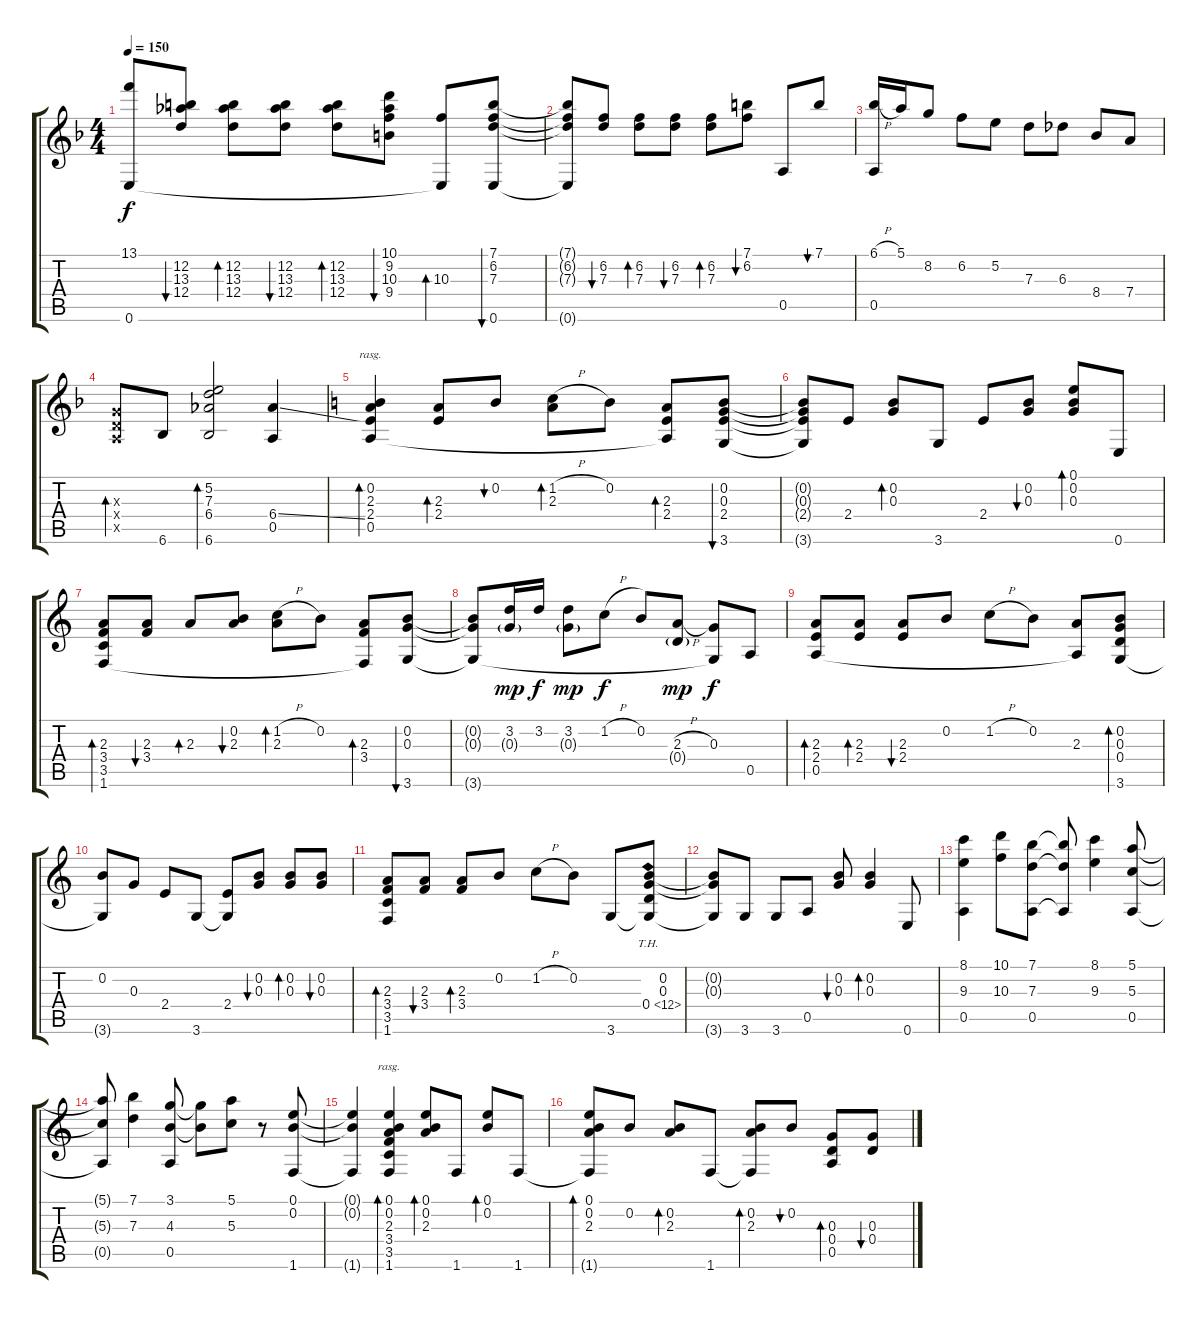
\track "" {instrument acousticguitarsteel}
\staff {score tabs}
\tuning (E4 B3 G3 D3 A2 E2) {hide}
\ts (4 4)
\tempo 150
\clef g2
\ks f
(13.1{t} 0.6{t}).8{dy f} (12.2 13.3 12.4).8{bu 120} (12.2 13.3 12.4).8{bd 120} (12.2 13.3 12.4).8{bu 120} (12.2 13.3 12.4).8{bd 120} (10.1 9.2 10.3 9.4).8{bu 120} (10.3 0.6{t}).8{bd 120} (7.1 6.2 7.3 0.6).8{bu 120} |
(7.1{t} 6.2{t} 7.3{t} 0.6{t}).8 (6.2 7.3).8{bu 120} (6.2 7.3).8{bd 120} (6.2 7.3).8{bu 120} (6.2 7.3).8{bd 120} (7.1 6.2).8{bu 120} 0.5.8 7.1.8{bu 120} |
(6.1{h} 0.5).16 5.1.16 8.2.8 6.2.8 5.2.8 7.3.8 6.3.8 8.4.8 7.4.8 |
(0.3{x} 0.4{x} 0.5{x}).8{bd 120} 6.6.8 (5.2 7.3 6.4 6.6).2{bd 120} (6.4{ss} 0.5).4 |
\ks c
(0.2 2.3 2.4 0.5).4{bd 60 rasg ii} (2.3 2.4).8{bd 60} 0.2.8{bu 60} (1.2{h} 2.3).8{bd 120} 0.2.8 (2.3 2.4 0.5{t}).8{bd 60} (0.2 0.3 2.4 3.6).8{bu 120} |
(0.2{t} 0.3{t} 2.4{t} 3.6{t}).8 2.4.8 (0.2 0.3).8{bd 60} 3.6.8 2.4.8 (0.2 0.3).8{bu 120} (0.1 0.2 0.3).8{bd 120} 0.6.8 |
(2.3 3.4 3.5 1.6).8{bd 240} (2.3 3.4).8{bu 240} 2.3.8{bd 240} (0.2 2.3).8{bu 240} (1.2{h} 2.3).8{bd 240} 0.2.8 (2.3 3.4 1.6{t}).8{bd 240} (0.2 0.3 3.6).8{bu 240} |
(0.2{t} 0.3{t} 3.6{t}).8 (3.2 0.3{g}).16{dy mp} 3.2.16{dy f} (3.2 0.3{g}).8{dy mp} 1.2{h}.8{dy f} 0.2.8 (2.3{h} 0.4{g}).8{dy mp} (0.3 3.6{t}).8{dy f} 0.5.8 |
(2.3 2.4 0.5).8{bd 120} (2.3 2.4).8{bd 120} (2.3 2.4).8{bu 120} 0.2.8 1.2{h}.8 0.2.8 (2.3 0.5{t}).8 (0.2 0.3 0.4 3.6).8{bd 120} |
(0.2 3.6{t}).8 0.3.8 2.4.8 3.6.8 (2.4 3.6{t}).8 (0.2 0.3).8{bu 240} (0.2 0.3).8{bd 240} (0.2 0.3).8{bu 240} |
(2.3 3.4 3.5 1.6).8{bd 60} (2.3 3.4).8{bu 120} (2.3 3.4).8{bd 120} 0.2.8 1.2{h}.8 0.2.8 3.6.8 (0.2 0.3 0.4{th 12} 3.6{t}).8 |
(0.2{t} 0.3{t} 3.6{t}).8 3.6.8 3.6.8 0.5.8 (0.2 0.3).8{bu 120} (0.2 0.3).4{bd 120} 0.6.8 |
(8.1 9.3 0.5).4 (10.1 10.3).8 (7.1 7.3 0.5).8 (7.1{t} 7.3{t} 0.5{t}).8 (8.1 9.3).4 (5.1 5.3 0.5).8 |
(5.1{t} 5.3{t} 0.5{t}).8 (7.1 7.3).4 (3.1 4.3 0.5).8 (3.1{t} 4.3{t}).8 (5.1 5.3).8 r.8 (0.1 0.2 1.6).8 |
(0.1{t} 0.2{t} 1.6{t}).4 (0.1 0.2 2.3 3.4 3.5 1.6).4{bd 60 rasg ii} (0.1 0.2 2.3).8{bd 60} 1.6.8 (0.1 0.2).8{bd 60} 1.6.8 |
(0.1 0.2 2.3 1.6{t}).8{bd 60} 0.2.8 (0.2 2.3).8{bd 60} 1.6.8 (0.2 2.3 1.6{t}).8{bd 120} 0.2.8{bu 60} (0.3 0.4 0.5).8{bd 120} (0.3 0.4).8{bu 120}
